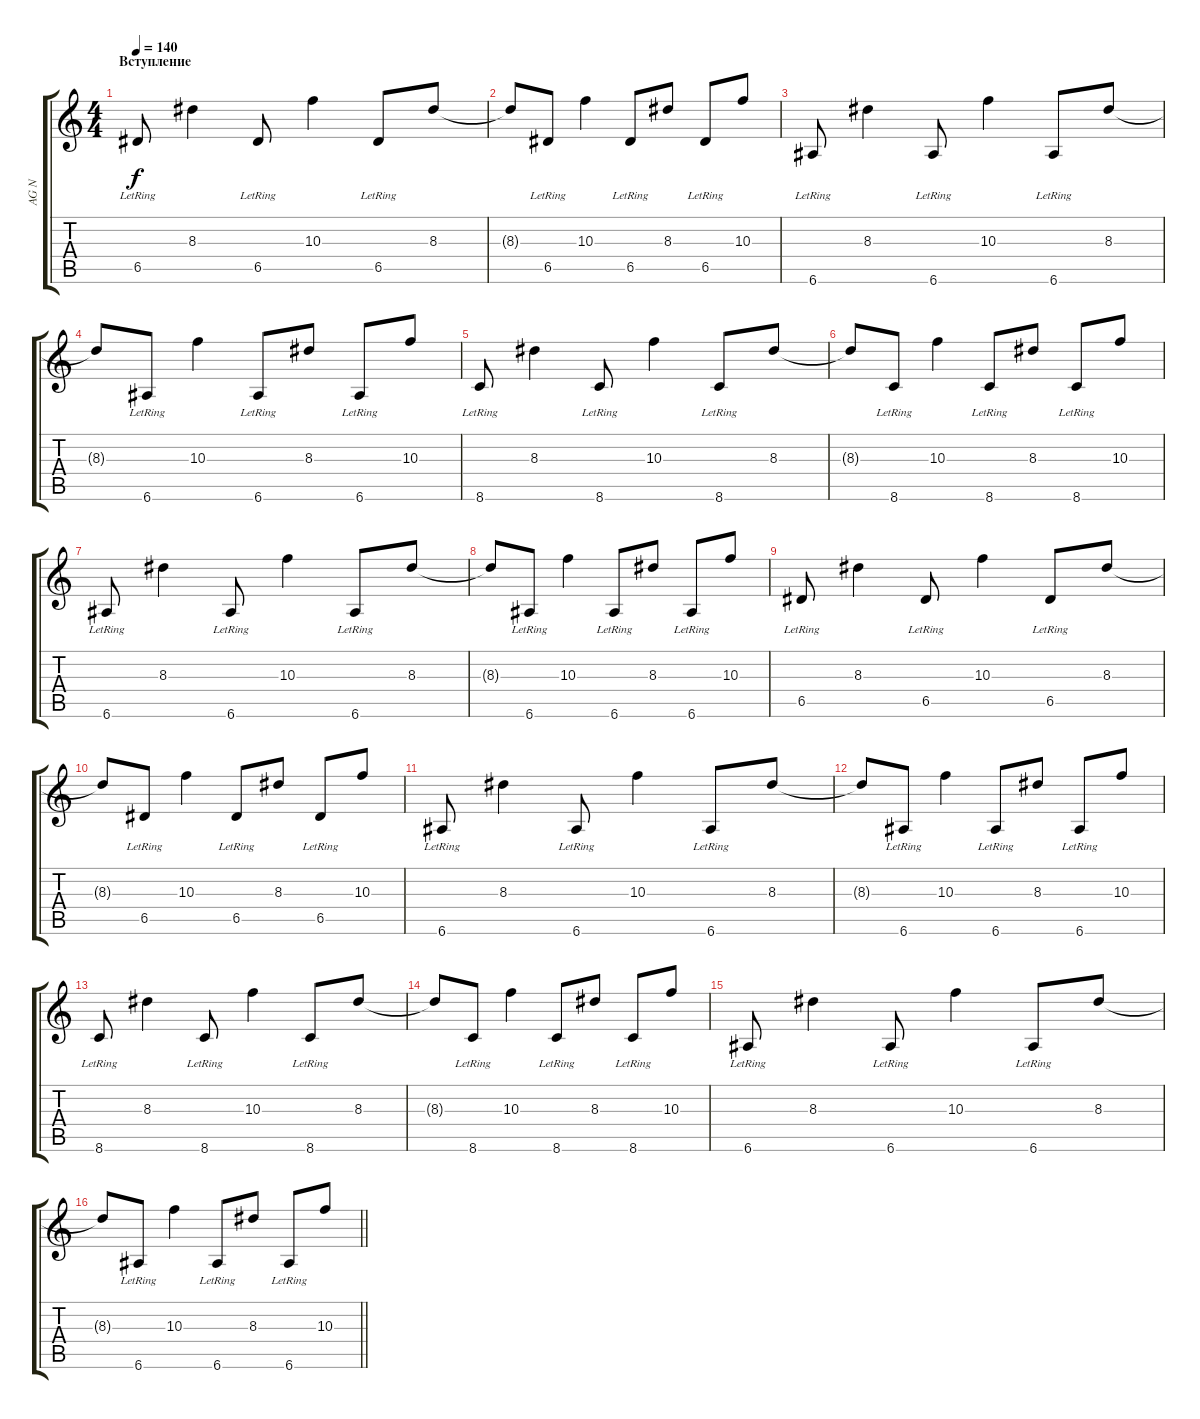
\track ("AG N" "AG N") {instrument electricguitarclean}
\staff {score tabs}
\tuning (E4 B3 G3 D3 A2 E2) {hide}
\ts (4 4)
\section ("" "Вступление")
\tempo 140
\clef g2
\ks c
6.5{lr}.8{dy f instrument electricguitarclean} 8.3.4 6.5{lr}.8 10.3.4 6.5{lr}.8 8.3.8 |
8.3{t}.8 6.5{lr}.8 10.3.4 6.5{lr}.8 8.3.8 6.5{lr}.8 10.3.8 |
6.6{lr}.8 8.3.4 6.6{lr}.8 10.3.4 6.6{lr}.8 8.3.8 |
8.3{t}.8 6.6{lr}.8 10.3.4 6.6{lr}.8 8.3.8 6.6{lr}.8 10.3.8 |
8.6{lr}.8 8.3.4 8.6{lr}.8 10.3.4 8.6{lr}.8 8.3.8 |
8.3{t}.8 8.6{lr}.8 10.3.4 8.6{lr}.8 8.3.8 8.6{lr}.8 10.3.8 |
6.6{lr}.8 8.3.4 6.6{lr}.8 10.3.4 6.6{lr}.8 8.3.8 |
8.3{t}.8 6.6{lr}.8 10.3.4 6.6{lr}.8 8.3.8 6.6{lr}.8 10.3.8 |
6.5{lr}.8 8.3.4 6.5{lr}.8 10.3.4 6.5{lr}.8 8.3.8 |
8.3{t}.8 6.5{lr}.8 10.3.4 6.5{lr}.8 8.3.8 6.5{lr}.8 10.3.8 |
6.6{lr}.8 8.3.4 6.6{lr}.8 10.3.4 6.6{lr}.8 8.3.8 |
8.3{t}.8 6.6{lr}.8 10.3.4 6.6{lr}.8 8.3.8 6.6{lr}.8 10.3.8 |
8.6{lr}.8 8.3.4 8.6{lr}.8 10.3.4 8.6{lr}.8 8.3.8 |
8.3{t}.8 8.6{lr}.8 10.3.4 8.6{lr}.8 8.3.8 8.6{lr}.8 10.3.8 |
6.6{lr}.8 8.3.4 6.6{lr}.8 10.3.4 6.6{lr}.8 8.3.8 |
\barLineRight lightlight
8.3{t}.8 6.6{lr}.8 10.3.4 6.6{lr}.8 8.3.8 6.6{lr}.8 10.3.8
